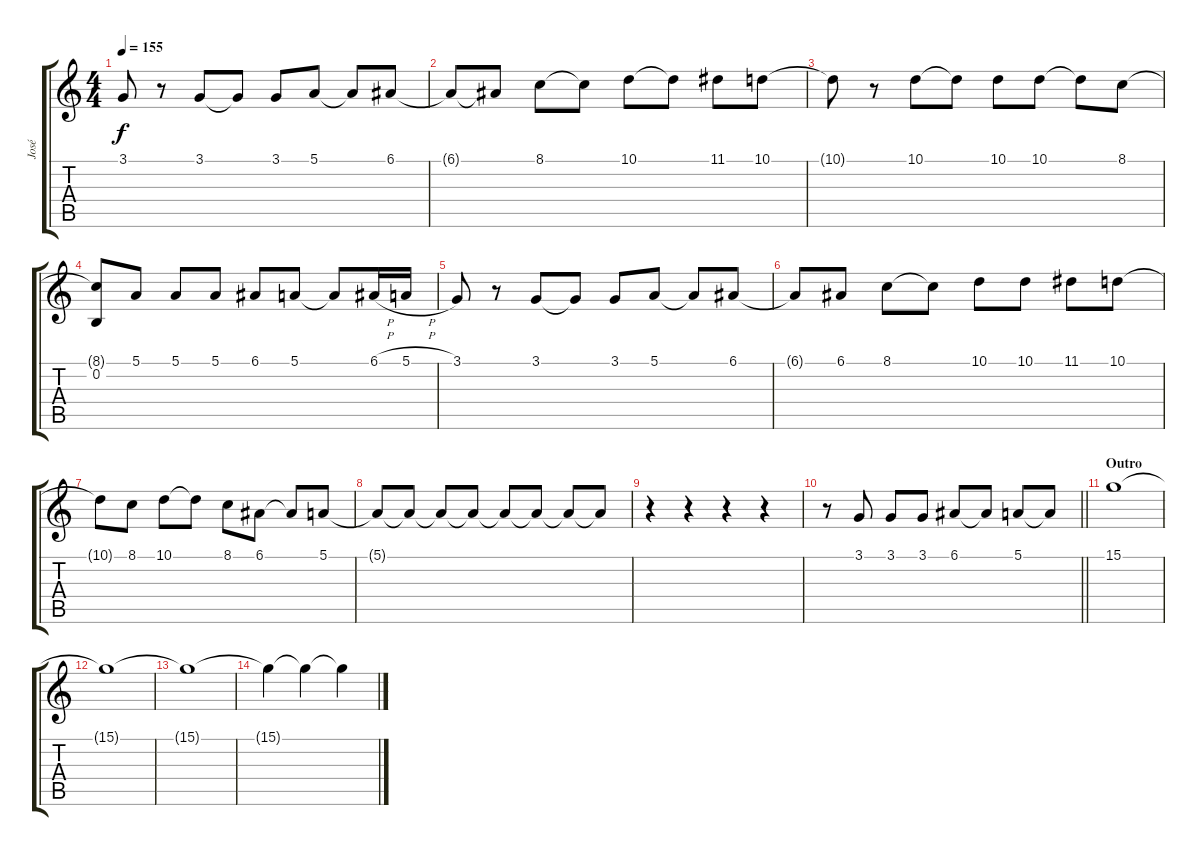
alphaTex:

\track ("José" "José") {instrument lead1square}
\staff {score tabs}
\tuning (E4 B3 G3 D3 A2 E2) {hide}
\ts (4 4)
\tempo 155
\clef g2
\ks c
3.1{t}.8{dy f} r.8 3.1.8 3.1{t}.8 3.1.8 5.1.8 5.1{t}.8 6.1.8 |
6.1{t}.8 6.1{t}.8 8.1.8 8.1{t}.8 10.1.8 10.1{t}.8 11.1.8 10.1.8 |
10.1{t}.8 r.8 10.1.8 10.1{t}.8 10.1.8 10.1.8 10.1{t}.8 8.1.8 |
(8.1{t} 0.2).8 5.1.8 5.1.8 5.1.8 6.1.8 5.1.8 5.1{t}.8 6.1{h}.16 5.1{h}.16 |
3.1.8 r.8 3.1.8 3.1{t}.8 3.1.8 5.1.8 5.1{t}.8 6.1.8 |
6.1{t}.8 6.1.8 8.1.8 8.1{t}.8 10.1.8 10.1.8 11.1.8 10.1.8 |
10.1{t}.8 8.1.8 10.1.8 10.1{t}.8 8.1.8 6.1.8 6.1{t}.8 5.1.8 |
5.1{t}.8 5.1{t}.8 5.1{t}.8 5.1{t}.8 5.1{t}.8 5.1{t}.8 5.1{t}.8 5.1{t}.8 |
r.4 r.4 r.4 r.4 |
\barLineRight lightlight
r.8 3.1.8 3.1.8 3.1.8 6.1.8 6.1{t}.8 5.1.8 5.1{t}.8 |
\section ("" "Outro")
15.1.1 |
15.1{t}.1 |
15.1{t}.1 |
15.1{t}.4 15.1{t}.4 15.1{t}.4
